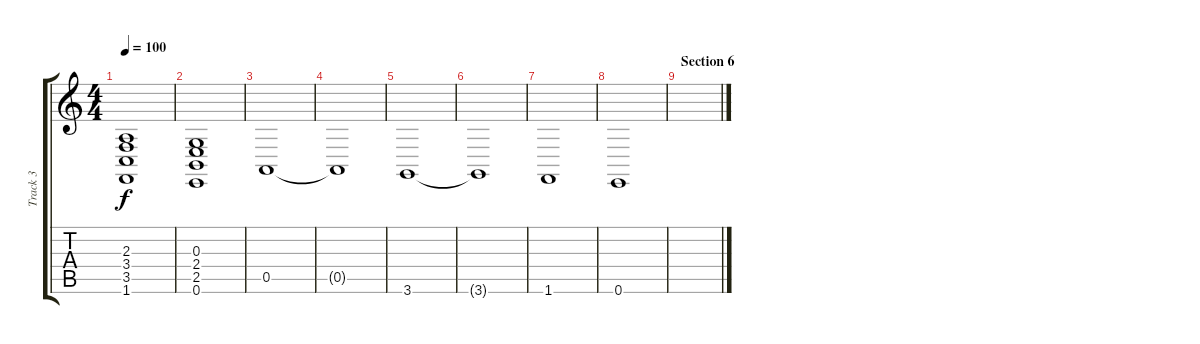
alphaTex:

\track ("Track 3" "Track 3") {instrument synthstrings1}
\staff {score tabs}
\tuning (E4 B3 G3 D3 A2 E2) {hide}
\ts (4 4)
\tempo 100
\clef g2
\ks c
(2.3 3.4 3.5 1.6).1{dy f} |
(0.3 2.4 2.5 0.6).1 |
0.5.1 |
0.5{t}.1 |
3.6.1 |
3.6{t}.1 |
1.6.1 |
0.6.1 |
\section ("" "Section 6")
